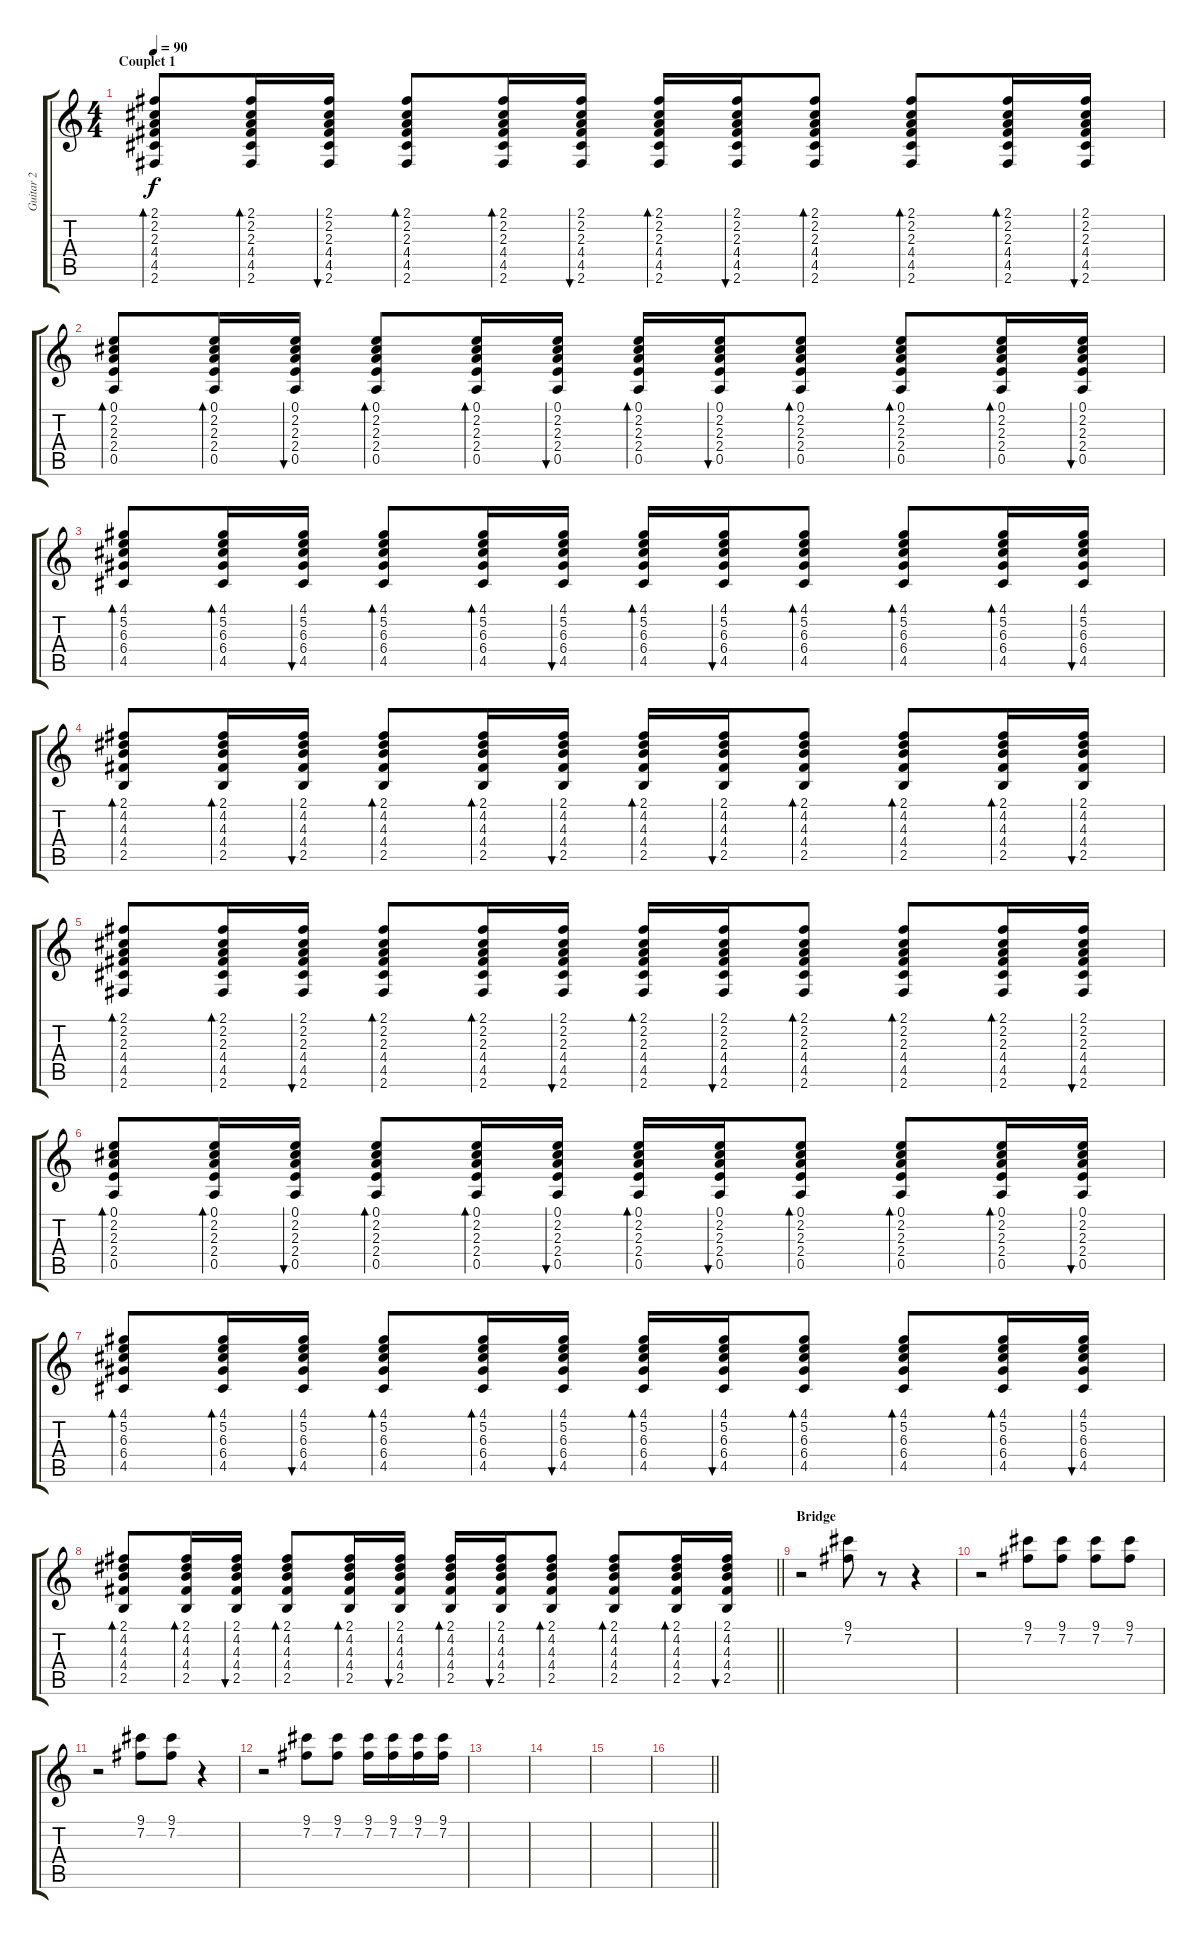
\track ("Guitar 2" "Guitar 2") {instrument acousticguitarsteel}
\staff {score tabs}
\tuning (E4 B3 G3 D3 A2 E2) {hide}
\ts (4 4)
\section ("" "Couplet 1")
\tempo 90
\clef g2
\ks c
(2.1 2.2 2.3 4.4 4.5 2.6).8{bd 30 dy f} (2.1 2.2 2.3 4.4 4.5 2.6).16{bd 30} (2.1 2.2 2.3 4.4 4.5 2.6).16{bu 30} (2.1 2.2 2.3 4.4 4.5 2.6).8{bd 30} (2.1 2.2 2.3 4.4 4.5 2.6).16{bd 30} (2.1 2.2 2.3 4.4 4.5 2.6).16{bu 30} (2.1 2.2 2.3 4.4 4.5 2.6).16{bd 30} (2.1 2.2 2.3 4.4 4.5 2.6).16{bu 30} (2.1 2.2 2.3 4.4 4.5 2.6).8{bd 30} (2.1 2.2 2.3 4.4 4.5 2.6).8{bd 30} (2.1 2.2 2.3 4.4 4.5 2.6).16{bd 30} (2.1 2.2 2.3 4.4 4.5 2.6).16{bu 30} |
(0.1 2.2 2.3 2.4 0.5).8{bd 30} (0.1 2.2 2.3 2.4 0.5).16{bd 30} (0.1 2.2 2.3 2.4 0.5).16{bu 30} (0.1 2.2 2.3 2.4 0.5).8{bd 30} (0.1 2.2 2.3 2.4 0.5).16{bd 30} (0.1 2.2 2.3 2.4 0.5).16{bu 30} (0.1 2.2 2.3 2.4 0.5).16{bd 30} (0.1 2.2 2.3 2.4 0.5).16{bu 30} (0.1 2.2 2.3 2.4 0.5).8{bd 30} (0.1 2.2 2.3 2.4 0.5).8{bd 30} (0.1 2.2 2.3 2.4 0.5).16{bd 30} (0.1 2.2 2.3 2.4 0.5).16{bu 30} |
(4.1 5.2 6.3 6.4 4.5).8{bd 30} (4.1 5.2 6.3 6.4 4.5).16{bd 30} (4.1 5.2 6.3 6.4 4.5).16{bu 30} (4.1 5.2 6.3 6.4 4.5).8{bd 30} (4.1 5.2 6.3 6.4 4.5).16{bd 30} (4.1 5.2 6.3 6.4 4.5).16{bu 30} (4.1 5.2 6.3 6.4 4.5).16{bd 30} (4.1 5.2 6.3 6.4 4.5).16{bu 30} (4.1 5.2 6.3 6.4 4.5).8{bd 30} (4.1 5.2 6.3 6.4 4.5).8{bd 30} (4.1 5.2 6.3 6.4 4.5).16{bd 30} (4.1 5.2 6.3 6.4 4.5).16{bu 30} |
(2.1 4.2 4.3 4.4 2.5).8{bd 30} (2.1 4.2 4.3 4.4 2.5).16{bd 30} (2.1 4.2 4.3 4.4 2.5).16{bu 30} (2.1 4.2 4.3 4.4 2.5).8{bd 30} (2.1 4.2 4.3 4.4 2.5).16{bd 30} (2.1 4.2 4.3 4.4 2.5).16{bu 30} (2.1 4.2 4.3 4.4 2.5).16{bd 30} (2.1 4.2 4.3 4.4 2.5).16{bu 30} (2.1 4.2 4.3 4.4 2.5).8{bd 30} (2.1 4.2 4.3 4.4 2.5).8{bd 30} (2.1 4.2 4.3 4.4 2.5).16{bd 30} (2.1 4.2 4.3 4.4 2.5).16{bu 30} |
(2.1 2.2 2.3 4.4 4.5 2.6).8{bd 30} (2.1 2.2 2.3 4.4 4.5 2.6).16{bd 30} (2.1 2.2 2.3 4.4 4.5 2.6).16{bu 30} (2.1 2.2 2.3 4.4 4.5 2.6).8{bd 30} (2.1 2.2 2.3 4.4 4.5 2.6).16{bd 30} (2.1 2.2 2.3 4.4 4.5 2.6).16{bu 30} (2.1 2.2 2.3 4.4 4.5 2.6).16{bd 30} (2.1 2.2 2.3 4.4 4.5 2.6).16{bu 30} (2.1 2.2 2.3 4.4 4.5 2.6).8{bd 30} (2.1 2.2 2.3 4.4 4.5 2.6).8{bd 30} (2.1 2.2 2.3 4.4 4.5 2.6).16{bd 30} (2.1 2.2 2.3 4.4 4.5 2.6).16{bu 30} |
(0.1 2.2 2.3 2.4 0.5).8{bd 30} (0.1 2.2 2.3 2.4 0.5).16{bd 30} (0.1 2.2 2.3 2.4 0.5).16{bu 30} (0.1 2.2 2.3 2.4 0.5).8{bd 30} (0.1 2.2 2.3 2.4 0.5).16{bd 30} (0.1 2.2 2.3 2.4 0.5).16{bu 30} (0.1 2.2 2.3 2.4 0.5).16{bd 30} (0.1 2.2 2.3 2.4 0.5).16{bu 30} (0.1 2.2 2.3 2.4 0.5).8{bd 30} (0.1 2.2 2.3 2.4 0.5).8{bd 30} (0.1 2.2 2.3 2.4 0.5).16{bd 30} (0.1 2.2 2.3 2.4 0.5).16{bu 30} |
(4.1 5.2 6.3 6.4 4.5).8{bd 30} (4.1 5.2 6.3 6.4 4.5).16{bd 30} (4.1 5.2 6.3 6.4 4.5).16{bu 30} (4.1 5.2 6.3 6.4 4.5).8{bd 30} (4.1 5.2 6.3 6.4 4.5).16{bd 30} (4.1 5.2 6.3 6.4 4.5).16{bu 30} (4.1 5.2 6.3 6.4 4.5).16{bd 30} (4.1 5.2 6.3 6.4 4.5).16{bu 30} (4.1 5.2 6.3 6.4 4.5).8{bd 30} (4.1 5.2 6.3 6.4 4.5).8{bd 30} (4.1 5.2 6.3 6.4 4.5).16{bd 30} (4.1 5.2 6.3 6.4 4.5).16{bu 30} |
\barLineRight lightlight
(2.1 4.2 4.3 4.4 2.5).8{bd 30} (2.1 4.2 4.3 4.4 2.5).16{bd 30} (2.1 4.2 4.3 4.4 2.5).16{bu 30} (2.1 4.2 4.3 4.4 2.5).8{bd 30} (2.1 4.2 4.3 4.4 2.5).16{bd 30} (2.1 4.2 4.3 4.4 2.5).16{bu 30} (2.1 4.2 4.3 4.4 2.5).16{bd 30} (2.1 4.2 4.3 4.4 2.5).16{bu 30} (2.1 4.2 4.3 4.4 2.5).8{bd 30} (2.1 4.2 4.3 4.4 2.5).8{bd 30} (2.1 4.2 4.3 4.4 2.5).16{bd 30} (2.1 4.2 4.3 4.4 2.5).16{bu 30} |
\section ("" "Bridge")
r.2{instrument distortionguitar} (9.1 7.2).8 r.8 r.4 |
r.2 (9.1 7.2).8 (9.1 7.2).8 (9.1 7.2).8 (9.1 7.2).8 |
r.2 (9.1 7.2).8 (9.1 7.2).8 r.4 |
r.2 (9.1 7.2).8 (9.1 7.2).8 (9.1 7.2).16 (9.1 7.2).16 (9.1 7.2).16 (9.1 7.2).16 |
|
|
|
\barLineRight lightlight
